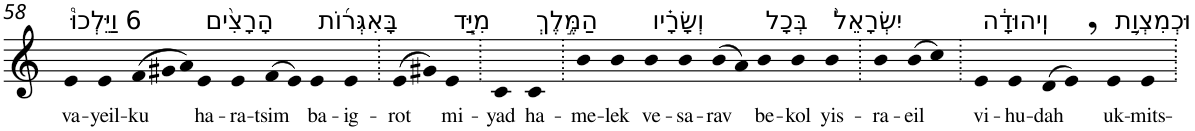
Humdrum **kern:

**kern	**text
*part1	*part1
*staff1	*staff1
*I"Piano	*
*I'Pno	*
!!LO:PB:g=z
*clefG2	*
*k[]	*
=58	=58
!LO:TX:a:t=6 וַיֵּלְכוּ֩	!
!	!LO:LY:b
4e	va-
!	!LO:LY:b
4e	-yeil-
*Xtuplet	*
!	!LO:LY:b
(>12f	-ku
12g#X	.
12a)	.
!LO:TX:a:t=הָרָצִ֨ים	!
!	!LO:LY:b
4e	ha-
!	!LO:LY:b
4e	-ra-
!	!LO:LY:b
(>8f	-tsim
8e)	.
!LO:TX:a:t=בָּאִגְּר֜וֹת	!
!	!LO:LY:b
4e	ba-
!	!LO:LY:b
4e	-ig-
=59.	=59.
!	!LO:LY:b
(>8e	-rot
8g#X)	.
!LO:TX:a:t=מִיַּ֧ד	!
!	!LO:LY:b
4e	mi-
=60.	=60.
!	!LO:LY:b
4c	-yad
!LO:TX:a:t=הַמֶּ֣לֶךְ	!
!	!LO:LY:b
4c	ha-
=61.	=61.
!	!LO:LY:b
4b	-me-
!	!LO:LY:b
4b	-lek
!LO:TX:a:t=וְשָׂרָ֗יו	!
!	!LO:LY:b
4b	ve-
!	!LO:LY:b
4b	-sa-
!	!LO:LY:b
(>8b	-rav
8a)	.
!LO:TX:a:t=בְּכָל	!
!	!LO:LY:b
4b	be-
!	!LO:LY:b
4b	-kol
!LO:TX:a:t=יִשְׂרָאֵל֙	!
!	!LO:LY:b
4b	yis-
=62.	=62.
!	!LO:LY:b
4b	-ra-
!	!LO:LY:b
(>8b	-eil
8cc)	.
=63.	=63.
!LO:TX:a:t=וִֽיהוּדָ֔ה	!
!	!LO:LY:b
4e	vi-
!	!LO:LY:b
4e	-hu-
!	!LO:LY:b
(>8d	-dah
8e,)	.
!LO:TX:a:t=וּכְמִצְוַ֥ת	!
!	!LO:LY:b
4e	uk-
!	!LO:LY:b
4e	-mits-
=.	=.
*-	*-
